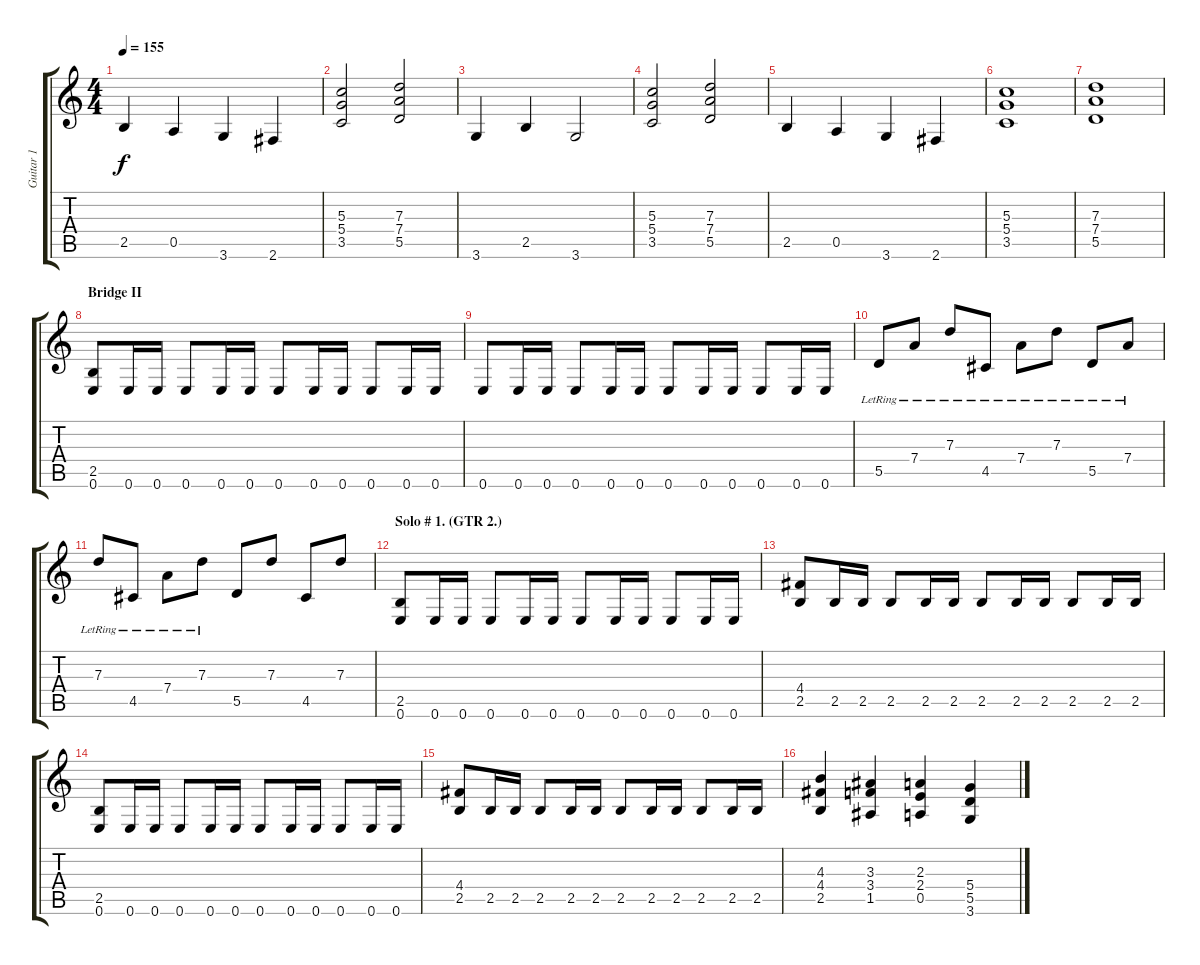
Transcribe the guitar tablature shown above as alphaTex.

\track ("Guitar 1" "Guitar 1") {instrument distortionguitar}
\staff {score tabs}
\tuning (E4 B3 G3 D3 A2 E2) {hide}
\ts (4 4)
\tempo 155
\clef g2
\ks c
2.5.4{dy f} 0.5.4 3.6.4 2.6.4 |
(5.3 5.4 3.5).2 (7.3 7.4 5.5).2 |
3.6.4 2.5.4 3.6.2 |
(5.3 5.4 3.5).2 (7.3 7.4 5.5).2 |
2.5.4 0.5.4 3.6.4 2.6.4 |
(5.3 5.4 3.5).1 |
(7.3 7.4 5.5).1 |
\section ("" "Bridge II")
(2.5 0.6).8 0.6.16 0.6.16 0.6.8 0.6.16 0.6.16 0.6.8 0.6.16 0.6.16 0.6.8 0.6.16 0.6.16 |
0.6.8 0.6.16 0.6.16 0.6.8 0.6.16 0.6.16 0.6.8 0.6.16 0.6.16 0.6.8 0.6.16 0.6.16 |
5.5{lr}.8 7.4{lr}.8 7.3{lr}.8 4.5{lr}.8 7.4{lr}.8 7.3{lr}.8 5.5{lr}.8 7.4{lr}.8 |
7.3{lr}.8 4.5{lr}.8 7.4{lr}.8 7.3{lr}.8 5.5.8 7.3.8 4.5.8 7.3.8 |
\section ("" "Solo # 1. (GTR 2.)")
(2.5 0.6).8 0.6.16 0.6.16 0.6.8 0.6.16 0.6.16 0.6.8 0.6.16 0.6.16 0.6.8 0.6.16 0.6.16 |
(4.4 2.5).8 2.5.16 2.5.16 2.5.8 2.5.16 2.5.16 2.5.8 2.5.16 2.5.16 2.5.8 2.5.16 2.5.16 |
(2.5 0.6).8 0.6.16 0.6.16 0.6.8 0.6.16 0.6.16 0.6.8 0.6.16 0.6.16 0.6.8 0.6.16 0.6.16 |
(4.4 2.5).8 2.5.16 2.5.16 2.5.8 2.5.16 2.5.16 2.5.8 2.5.16 2.5.16 2.5.8 2.5.16 2.5.16 |
(4.3 4.4 2.5).4 (3.3 3.4 1.5).4 (2.3 2.4 0.5).4 (5.4 5.5 3.6).4
